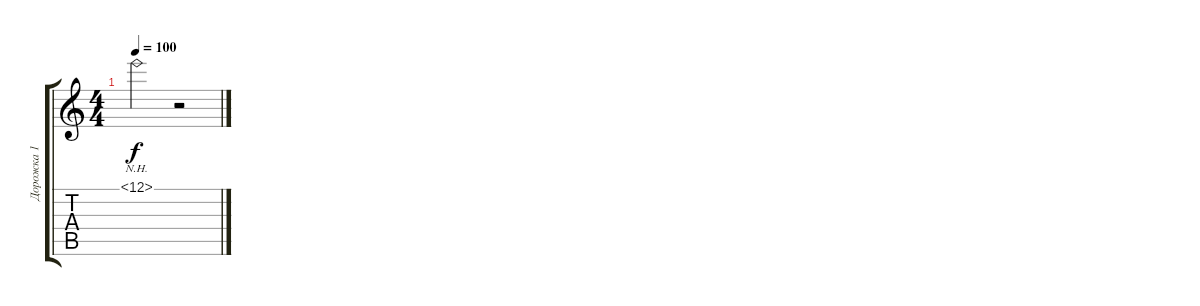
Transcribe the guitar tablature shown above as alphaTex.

\track ("Дорожка 1" "Дорожка 1") {instrument acousticguitarsteel}
\staff {score tabs}
\tuning (E4 B3 G3 D3 A2 E2) {hide}
\ts (4 4)
\tempo 100
\clef g2
\ks c
12.1{nh}.2{dy f} r.2
